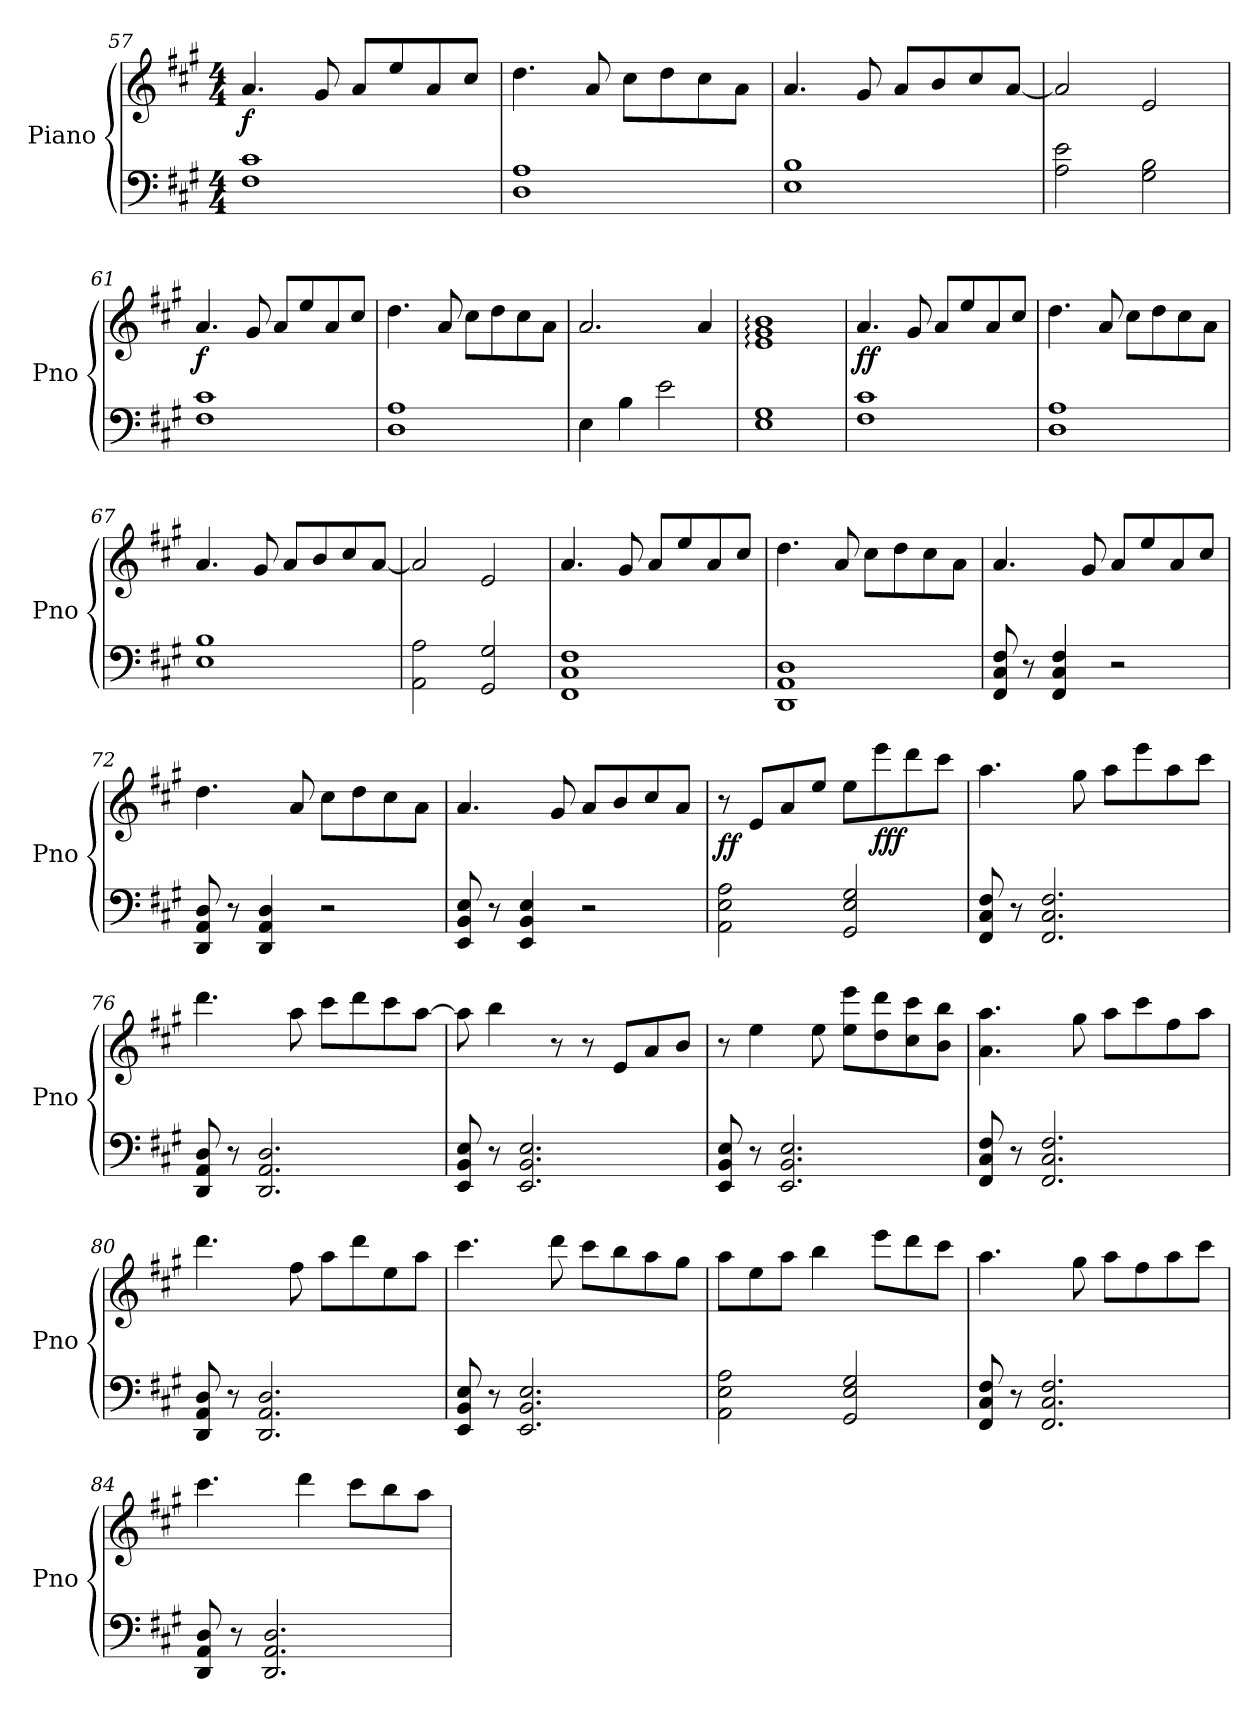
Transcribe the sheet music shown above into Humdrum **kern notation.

**kern	**kern	**dynam
*part1	*part1	*part1
*staff2	*staff1	*staff1/2
*I"Piano	*	*
*I'Pno	*	*
*clefF4	*clefG2	*
*k[f#c#g#]	*k[f#c#g#]	*
*A:	*A:	*
*M4/4	*M4/4	*
=57	=57	=57
!	!	!LO:DY:b
1F# 1c#	4.a/	f
.	8g#/	.
.	8a/L	.
.	8ee/	.
.	8a/	.
.	8cc#/J	.
=58	=58	=58
1D 1A	4.dd\	.
.	8a/	.
.	8cc#\L	.
.	8dd\	.
.	8cc#\	.
.	8a\J	.
=59	=59	=59
1E 1B	4.a/	.
.	8g#/	.
.	8a/L	.
.	8b/	.
.	8cc#/	.
.	[8a/J	.
=60	=60	=60
2A\ 2e\	2a/]	.
2G#\ 2B\	2e/	.
=61	=61	=61
!	!	!LO:DY:b
1F# 1c#	4.a/	f
.	8g#/	.
.	8a/L	.
.	8ee/	.
.	8a/	.
.	8cc#/J	.
!!LO:LB:g=z
=62	=62	=62
1D 1A	4.dd\	.
.	8a/	.
.	8cc#\L	.
.	8dd\	.
.	8cc#\	.
.	8a\J	.
=63	=63	=63
4E\	2.a/	.
4B\	.	.
2e\	.	.
.	4a/	.
=64	=64	=64
1E 1G#	1e: 1g#: 1b:	.
=65	=65	=65
!	!	!LO:DY:b
1F# 1c#	4.a/	ff
.	8g#/	.
.	8a/L	.
.	8ee/	.
.	8a/	.
.	8cc#/J	.
=66	=66	=66
1D 1A	4.dd\	.
.	8a/	.
.	8cc#\L	.
.	8dd\	.
.	8cc#\	.
.	8a\J	.
=67	=67	=67
1E 1B	4.a/	.
.	8g#/	.
.	8a/L	.
.	8b/	.
.	8cc#/	.
.	[8a/J	.
=68	=68	=68
2AA\ 2A\	2a/]	.
2GG#/ 2G#/	2e/	.
!!LO:LB:g=z
=69	=69	=69
1FF# 1C# 1F#	4.a/	.
.	8g#/	.
.	8a/L	.
.	8ee/	.
.	8a/	.
.	8cc#/J	.
=70	=70	=70
1DD 1AA 1D	4.dd\	.
.	8a/	.
.	8cc#\L	.
.	8dd\	.
.	8cc#\	.
.	8a\J	.
=71	=71	=71
8FF#/ 8C#/ 8F#/	4.a/	.
8r	.	.
4FF#/ 4C#/ 4F#/	.	.
.	8g#/	.
2r	8a/L	.
.	8ee/	.
.	8a/	.
.	8cc#/J	.
=72	=72	=72
8DD/ 8AA/ 8D/	4.dd\	.
8r	.	.
4DD/ 4AA/ 4D/	.	.
.	8a/	.
2r	8cc#\L	.
.	8dd\	.
.	8cc#\	.
.	8a\J	.
=73	=73	=73
8EE/ 8BB/ 8E/	4.a/	.
8r	.	.
4EE/ 4BB/ 4E/	.	.
.	8g#/	.
2r	8a/L	.
.	8b/	.
.	8cc#/	.
.	8a/J	.
!!LO:PB:g=z
=74	=74	=74
!	!	!LO:DY:b
2AA\ 2E\ 2A\	8r	ff
.	8e/L	.
.	8a/	.
.	8ee/J	.
2GG#/ 2E/ 2G#/	8ee\L	.
!	!	!LO:DY:b
.	8eee\	fff
.	8ddd\	.
.	8ccc#\J	.
=75	=75	=75
8FF#/ 8C#/ 8F#/	4.aa\	.
8r	.	.
2.FF#/ 2.C#/ 2.F#/	.	.
.	8gg#\	.
.	8aa\L	.
.	8eee\	.
.	8aa\	.
.	8ccc#\J	.
=76	=76	=76
8DD/ 8AA/ 8D/	4.ddd\	.
8r	.	.
2.DD/ 2.AA/ 2.D/	.	.
.	8aa\	.
.	8ccc#\L	.
.	8ddd\	.
.	8ccc#\	.
.	[8aa\J	.
=77	=77	=77
8EE/ 8BB/ 8E/	8aa\]	.
8r	4bb\	.
2.EE/ 2.BB/ 2.E/	.	.
.	8r	.
.	8r	.
.	8e/L	.
.	8a/	.
.	8b/J	.
=78	=78	=78
8EE/ 8BB/ 8E/	8r	.
8r	4ee\	.
2.EE/ 2.BB/ 2.E/	.	.
.	8ee\	.
.	8ee\ 8eee\L	.
.	8dd\ 8ddd\	.
.	8cc#\ 8ccc#\	.
.	8b\ 8bb\J	.
!!LO:LB:g=z
=79	=79	=79
8FF#/ 8C#/ 8F#/	4.a\ 4.aa\	.
8r	.	.
2.FF#/ 2.C#/ 2.F#/	.	.
.	8gg#\	.
.	8aa\L	.
.	8ccc#\	.
.	8ff#\	.
.	8aa\J	.
=80	=80	=80
8DD/ 8AA/ 8D/	4.ddd\	.
8r	.	.
2.DD/ 2.AA/ 2.D/	.	.
.	8ff#\	.
.	8aa\L	.
.	8ddd\	.
.	8ee\	.
.	8aa\J	.
=81	=81	=81
8EE/ 8BB/ 8E/	4.ccc#\	.
8r	.	.
2.EE/ 2.BB/ 2.E/	.	.
.	8ddd\	.
.	8ccc#\L	.
.	8bb\	.
.	8aa\	.
.	8gg#\J	.
=82	=82	=82
2AA\ 2E\ 2A\	8aa\L	.
.	8ee\	.
.	8aa\J	.
.	4bb\	.
2GG#/ 2E/ 2G#/	.	.
.	8eee\L	.
.	8ddd\	.
.	8ccc#\J	.
=83	=83	=83
8FF#/ 8C#/ 8F#/	4.aa\	.
8r	.	.
2.FF#/ 2.C#/ 2.F#/	.	.
.	8gg#\	.
.	8aa\L	.
.	8ff#\	.
.	8aa\	.
.	8ccc#\J	.
=84	=84	=84
8DD/ 8AA/ 8D/	4.ccc#\	.
8r	.	.
2.DD/ 2.AA/ 2.D/	.	.
.	4ddd\	.
.	8ccc#\L	.
.	8bb\	.
.	8aa\J	.
=	=	=
*-	*-	*-
